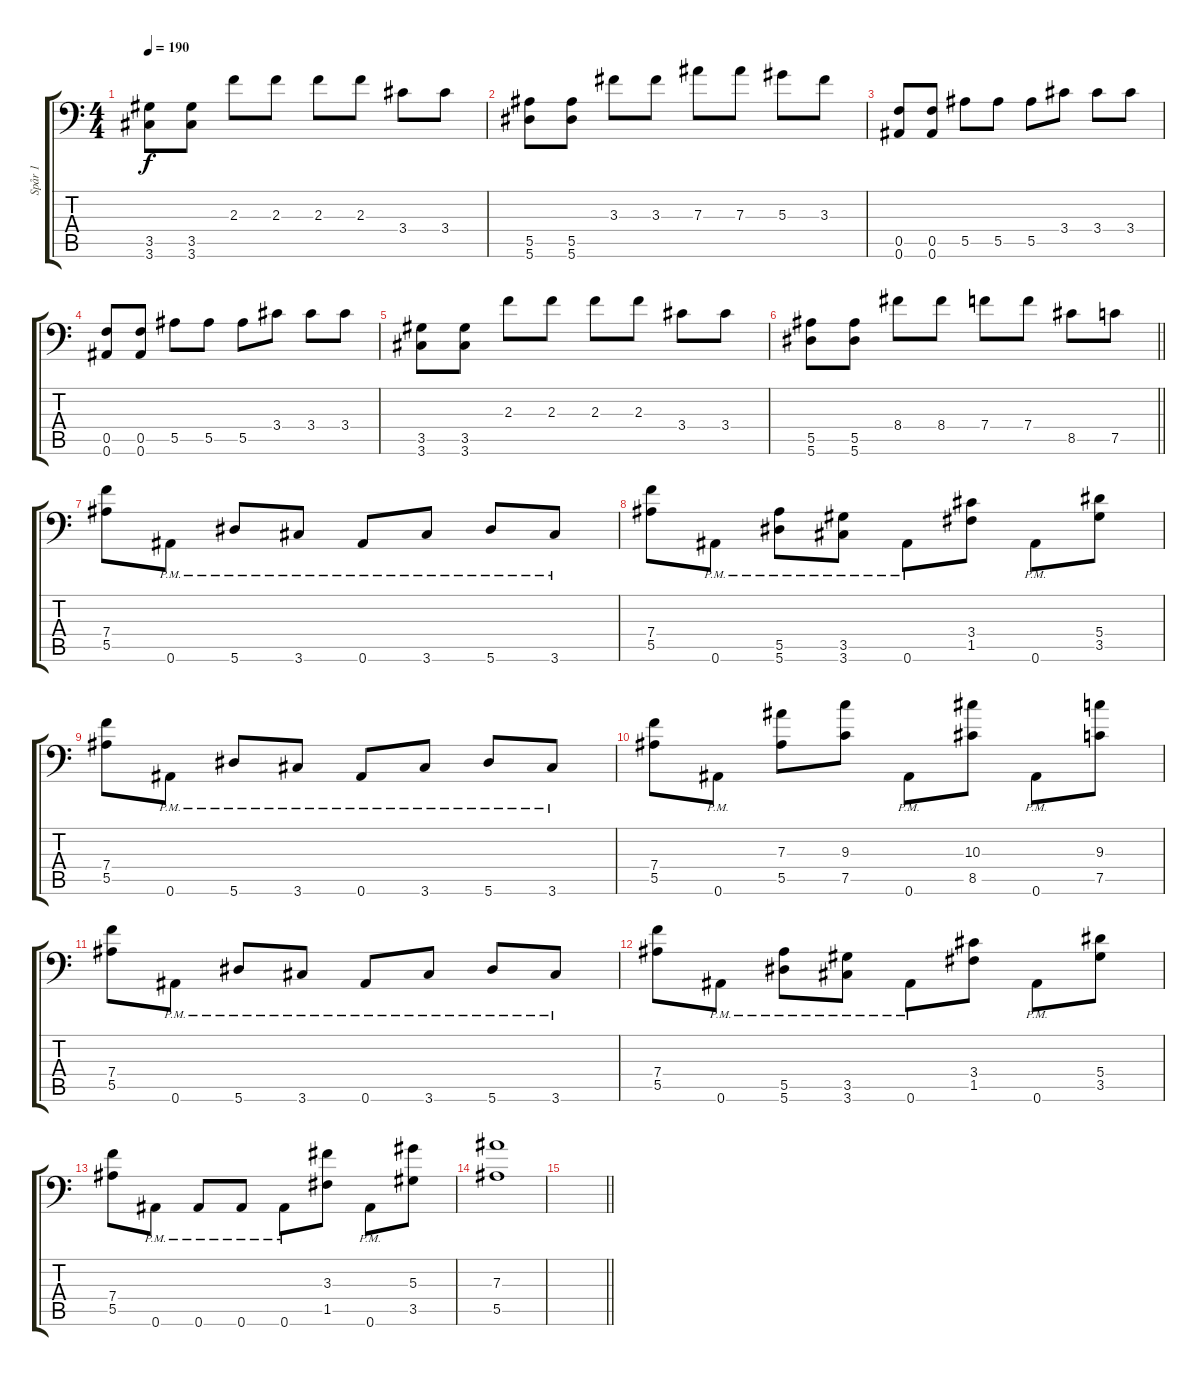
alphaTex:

\track ("Spår 1" "Spår 1") {instrument distortionguitar}
\staff {score tabs}
\tuning (C4 G3 Eb3 Bb2 F2 Bb1) {hide}
\ts (4 4)
\tempo 190
\clef f4
\ks c
(3.5 3.6).8{dy f} (3.5 3.6).8 2.3.8 2.3.8 2.3.8 2.3.8 3.4.8 3.4.8 |
(5.5 5.6).8 (5.5 5.6).8 3.3.8 3.3.8 7.3.8 7.3.8 5.3.8 3.3.8 |
(0.5 0.6).8 (0.5 0.6).8 5.5.8 5.5.8 5.5.8 3.4.8 3.4.8 3.4.8 |
(0.5 0.6).8 (0.5 0.6).8 5.5.8 5.5.8 5.5.8 3.4.8 3.4.8 3.4.8 |
(3.5 3.6).8 (3.5 3.6).8 2.3.8 2.3.8 2.3.8 2.3.8 3.4.8 3.4.8 |
\barLineRight lightlight
(5.5 5.6).8 (5.5 5.6).8 8.4.8 8.4.8 7.4.8 7.4.8 8.5.8 7.5.8 |
(7.4 5.5).8 0.6{pm}.8 5.6{pm}.8 3.6{pm}.8 0.6{pm}.8 3.6{pm}.8 5.6{pm}.8 3.6{pm}.8 |
(7.4 5.5).8 0.6{pm}.8 (5.5{pm} 5.6{pm}).8 (3.5{pm} 3.6{pm}).8 0.6{pm}.8 (3.4 1.5).8 0.6{pm}.8 (5.4 3.5).8 |
(7.4 5.5).8 0.6{pm}.8 5.6{pm}.8 3.6{pm}.8 0.6{pm}.8 3.6{pm}.8 5.6{pm}.8 3.6{pm}.8 |
(7.4 5.5).8 0.6{pm}.8 (7.3 5.5).8 (9.3 7.5).8 0.6{pm}.8 (10.3 8.5).8 0.6{pm}.8 (9.3 7.5).8 |
(7.4 5.5).8 0.6{pm}.8 5.6{pm}.8 3.6{pm}.8 0.6{pm}.8 3.6{pm}.8 5.6{pm}.8 3.6{pm}.8 |
(7.4 5.5).8 0.6{pm}.8 (5.5{pm} 5.6{pm}).8 (3.5{pm} 3.6{pm}).8 0.6{pm}.8 (3.4 1.5).8 0.6{pm}.8 (5.4 3.5).8 |
(7.4 5.5).8 0.6{pm}.8 0.6{pm}.8 0.6{pm}.8 0.6{pm}.8 (3.3 1.5).8 0.6{pm}.8 (5.3 3.5).8 |
(7.3 5.5).1 |
\barLineRight lightlight
